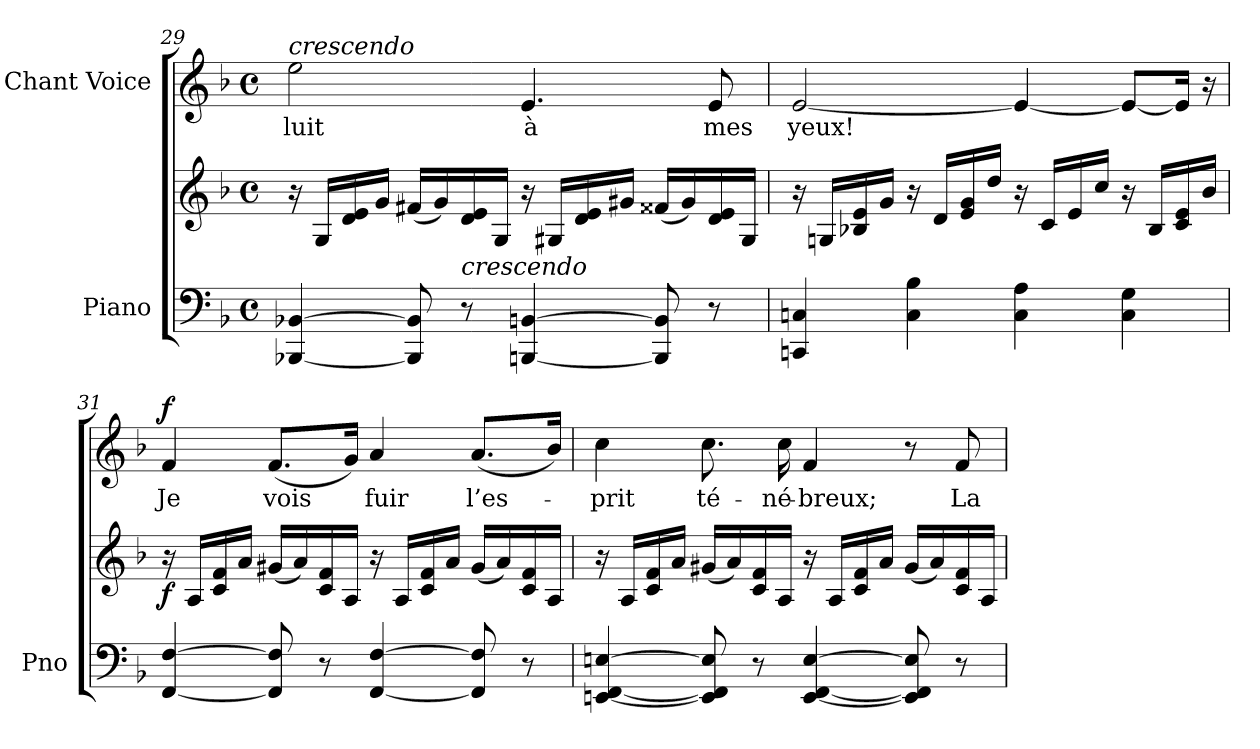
**kern	**kern	**dynam	**kern	**text	**dynam
*part2	*part2	*part2	*part1	*part1	*part1
*staff3	*staff2	*staff2/3	*staff1	*staff1	*staff1
*I"Piano	*	*	*I"Chant Voice	*	*
*I'Pno	*	*	*	*	*
!!LO:LB:g=z
*clefF4	*clefG2	*	*clefG2	*	*
*k[b-]	*k[b-]	*	*k[b-]	*	*
*M4/4	*M4/4	*	*M4/4	*	*
*met(c)	*met(c)	*	*met(c)	*	*
=29	=29	=29	=29	=29	=29
!	!	!	!LO:TX:a:i:t=crescendo	!	!
!	!	!	!	!LO:LY:b	!
[4BBB-X/ [4BB-X/	16r	.	2ee\	luit	.
.	16G/LL	.	.	.	.
.	16d/ 16e/	.	.	.	.
.	16g/JJ	.	.	.	.
8BBB-/] 8BB-/]	(16f#X/LL	.	.	.	.
.	16g/)	.	.	.	.
!	!LO:TX:b:i:t=crescendo	!	!	!	!
8r	16d/ 16e/	.	.	.	.
.	16G/JJ	.	.	.	.
!	!	!	!	!LO:LY:b	!
[4BBBn/ [4BBn/	16r	.	4.e/	à	.
.	16G#X/LL	.	.	.	.
.	16d/ 16e/	.	.	.	.
.	16g#X/JJ	.	.	.	.
8BBB/] 8BB/]	(16f##X/LL	.	.	.	.
.	16g#/)	.	.	.	.
!	!	!	!	!LO:LY:b	!
8r	16d/ 16e/	.	8e/	mes	.
.	16G#/JJ	.	.	.	.
!!LO:LB:g=z
=30	=30	=30	=30	=30	=30
!	!	!	!	!LO:LY:b	!
4CCn/ 4Cn/	16r	.	[2e/	yeux!	.
.	16Gn/LL	.	.	.	.
.	16B-X/ 16e/	.	.	.	.
.	16g/JJ	.	.	.	.
4C\ 4B-\	16r	.	.	.	.
.	16d/LL	.	.	.	.
.	16e/ 16g/	.	.	.	.
.	16dd/JJ	.	.	.	.
4C\ 4A\	16r	.	4e/_	.	.
.	16c/LL	.	.	.	.
.	16e/	.	.	.	.
.	16cc/JJ	.	.	.	.
4C\ 4G\	16r	.	8e/L_	.	.
.	16B-/LL	.	.	.	.
.	16c/ 16e/	.	16e/Jk]	.	.
.	16b-/JJ	.	16r	.	.
!!LO:LB:g=z
=31	=31	=31	=31	=31	=31
!	!	!LO:DY:b	!	!LO:LY:b	!LO:DY:a
[4FF/ [4F/	16r	f	4f/	Je	f
.	16A/LL	.	.	.	.
.	16c/ 16f/	.	.	.	.
.	16a/JJ	.	.	.	.
!	!	!	!	!LO:LY:b	!
8FF/] 8F/]	(16g#X/LL	.	(8.f/L	vois	.
.	16a/)	.	.	.	.
8r	16c/ 16f/	.	.	.	.
.	16A/JJ	.	16g/Jk)	.	.
!	!	!	!	!LO:LY:b	!
[4FF/ [4F/	16r	.	4a/	fuir	.
.	16A/LL	.	.	.	.
.	16c/ 16f/	.	.	.	.
.	16a/JJ	.	.	.	.
!	!	!	!	!LO:LY:b	!
8FF/] 8F/]	(16g#/LL	.	(8.a/L	l’es-	.
.	16a/)	.	.	.	.
8r	16c/ 16f/	.	.	.	.
.	16A/JJ	.	16b-/Jk)	.	.
!!LO:PB:g=z
=32	=32	=32	=32	=32	=32
!	!	!	!	!LO:LY:b	!
[4EEn/ [<4FF/ [4En/	16r	.	4cc\	-prit	.
.	16A/LL	.	.	.	.
.	16c/ 16f/	.	.	.	.
.	16a/JJ	.	.	.	.
!	!	!	!	!LO:LY:b	!
8EE/] 8FF/] 8E/]	(16g#X/LL	.	8.cc\	té-	.
.	16a/)	.	.	.	.
8r	16c/ 16f/	.	.	.	.
!	!	!	!	!LO:LY:b	!
.	16A/JJ	.	16cc\	-né-	.
!	!	!	!	!LO:LY:b	!
[4EE/ [<4FF/ [4E/	16r	.	4f/	-breux;	.
.	16A/LL	.	.	.	.
.	16c/ 16f/	.	.	.	.
.	16a/JJ	.	.	.	.
8EE/] 8FF/] 8E/]	(16g#/LL	.	8r	.	.
.	16a/)	.	.	.	.
!	!	!	!	!LO:LY:b	!
8r	16c/ 16f/	.	8f/	La	.
.	16A/JJ	.	.	.	.
=	=	=	=	=	=
*-	*-	*-	*-	*-	*-
